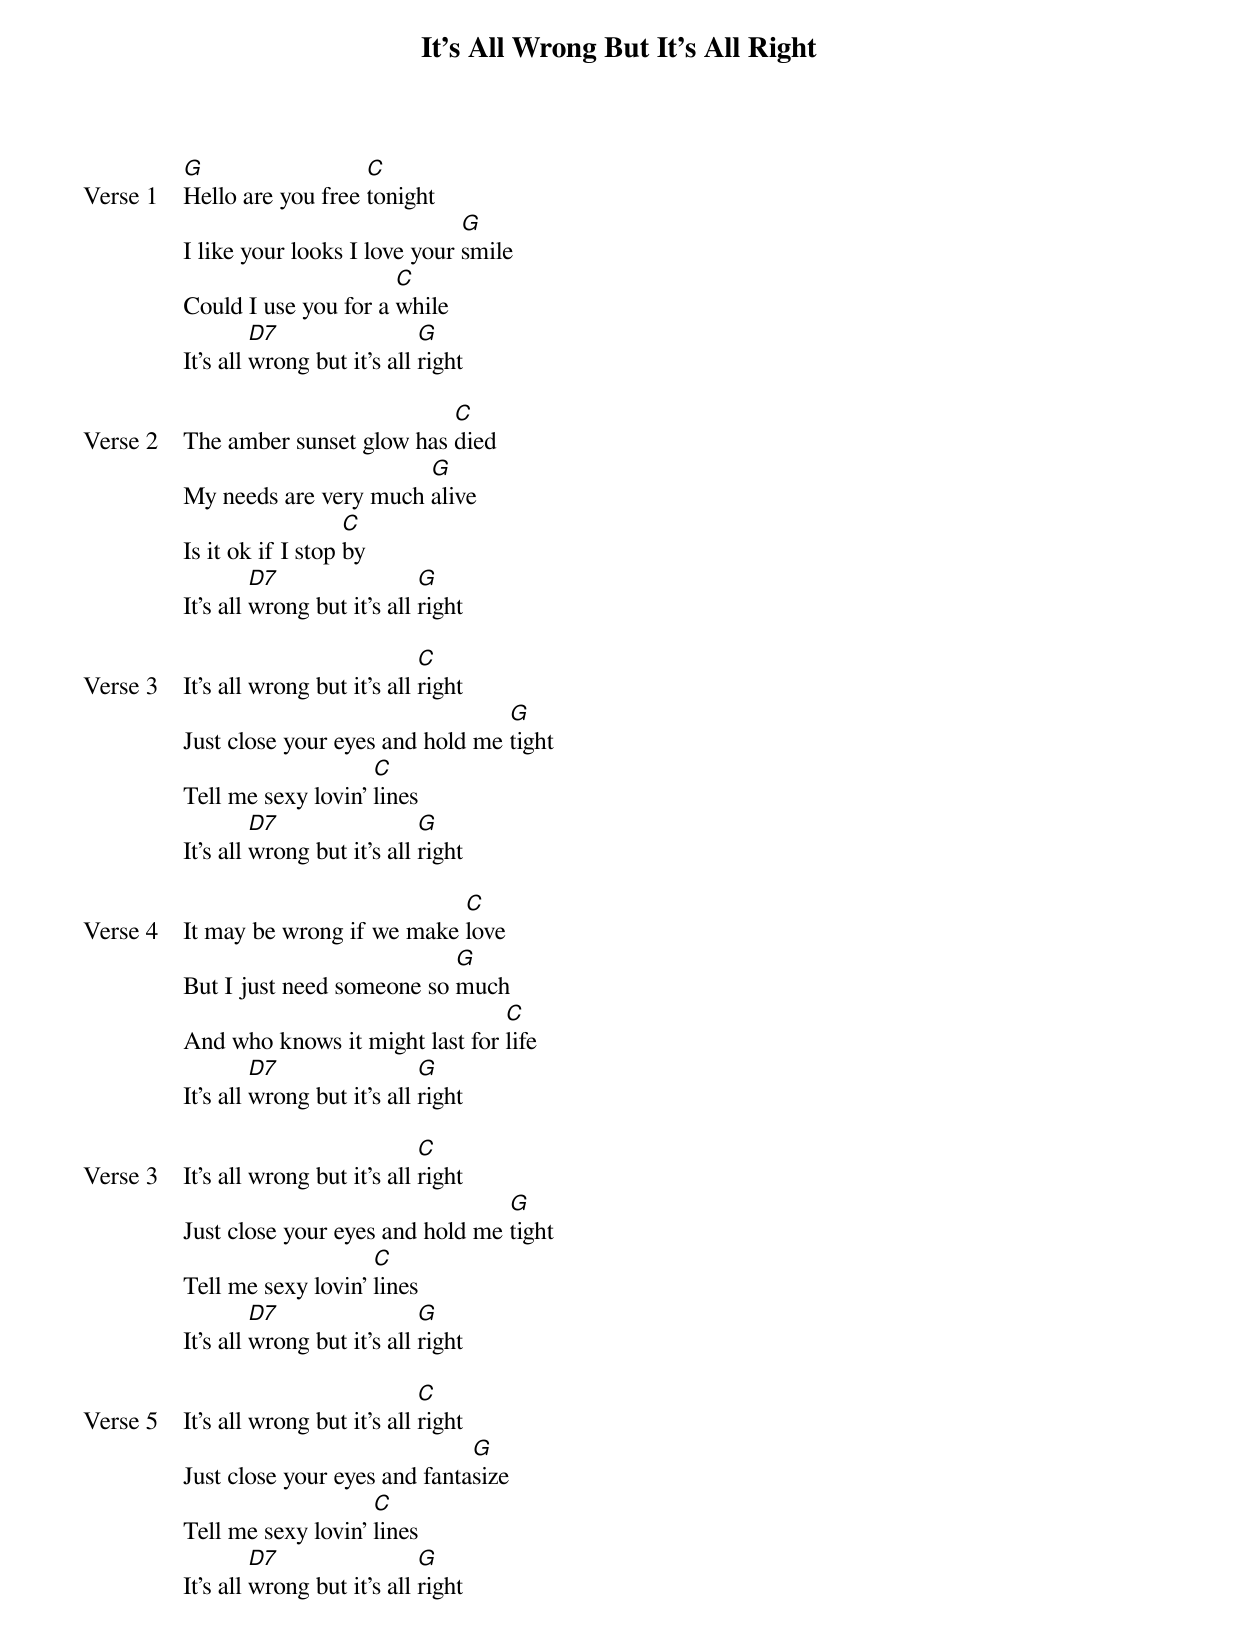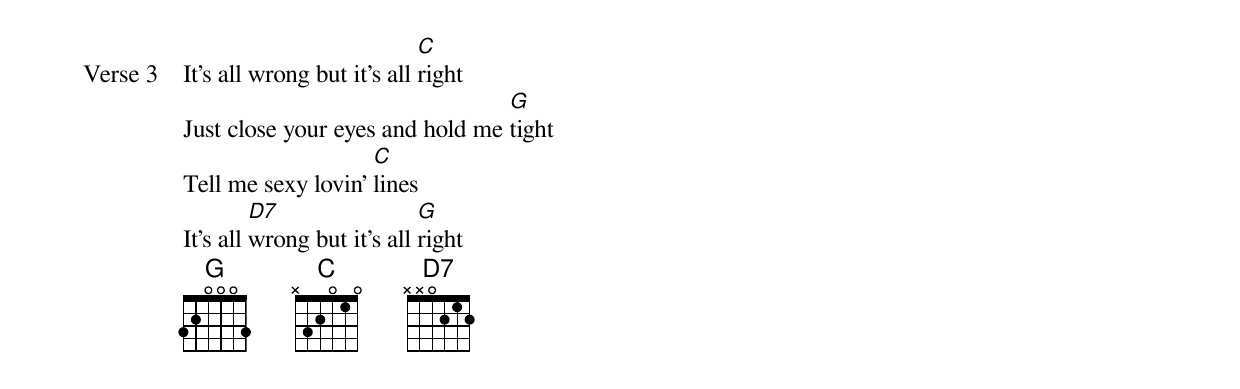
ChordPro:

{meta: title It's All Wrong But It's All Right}
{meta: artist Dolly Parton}
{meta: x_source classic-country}
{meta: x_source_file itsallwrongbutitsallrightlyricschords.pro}
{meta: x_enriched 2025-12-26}

{start_of_verse: Verse 1}
[G]Hello are you free [C]tonight
I like your looks I love your [G]smile
Could I use you for a [C]while
It's all [D7]wrong but it's all [G]right
{end_of_verse}

{start_of_verse: Verse 2}
The amber sunset glow has [C]died
My needs are very much [G]alive
Is it ok if I stop [C]by
It's all [D7]wrong but it's all [G]right
{end_of_verse}

{start_of_verse: Verse 3}
It's all wrong but it's all [C]right
Just close your eyes and hold me [G]tight
Tell me sexy lovin' [C]lines
It's all [D7]wrong but it's all [G]right
{end_of_verse}

{start_of_verse: Verse 4}
It may be wrong if we make [C]love
But I just need someone so [G]much
And who knows it might last for [C]life
It's all [D7]wrong but it's all [G]right
{end_of_verse}

{start_of_verse: Verse 3}
It's all wrong but it's all [C]right
Just close your eyes and hold me [G]tight
Tell me sexy lovin' [C]lines
It's all [D7]wrong but it's all [G]right
{end_of_verse}

{start_of_verse: Verse 5}
It's all wrong but it's all [C]right
Just close your eyes and fanta[G]size
Tell me sexy lovin' [C]lines
It's all [D7]wrong but it's all [G]right
{end_of_verse}

{start_of_verse: Verse 3}
It's all wrong but it's all [C]right
Just close your eyes and hold me [G]tight
Tell me sexy lovin' [C]lines
It's all [D7]wrong but it's all [G]right
{end_of_verse}
